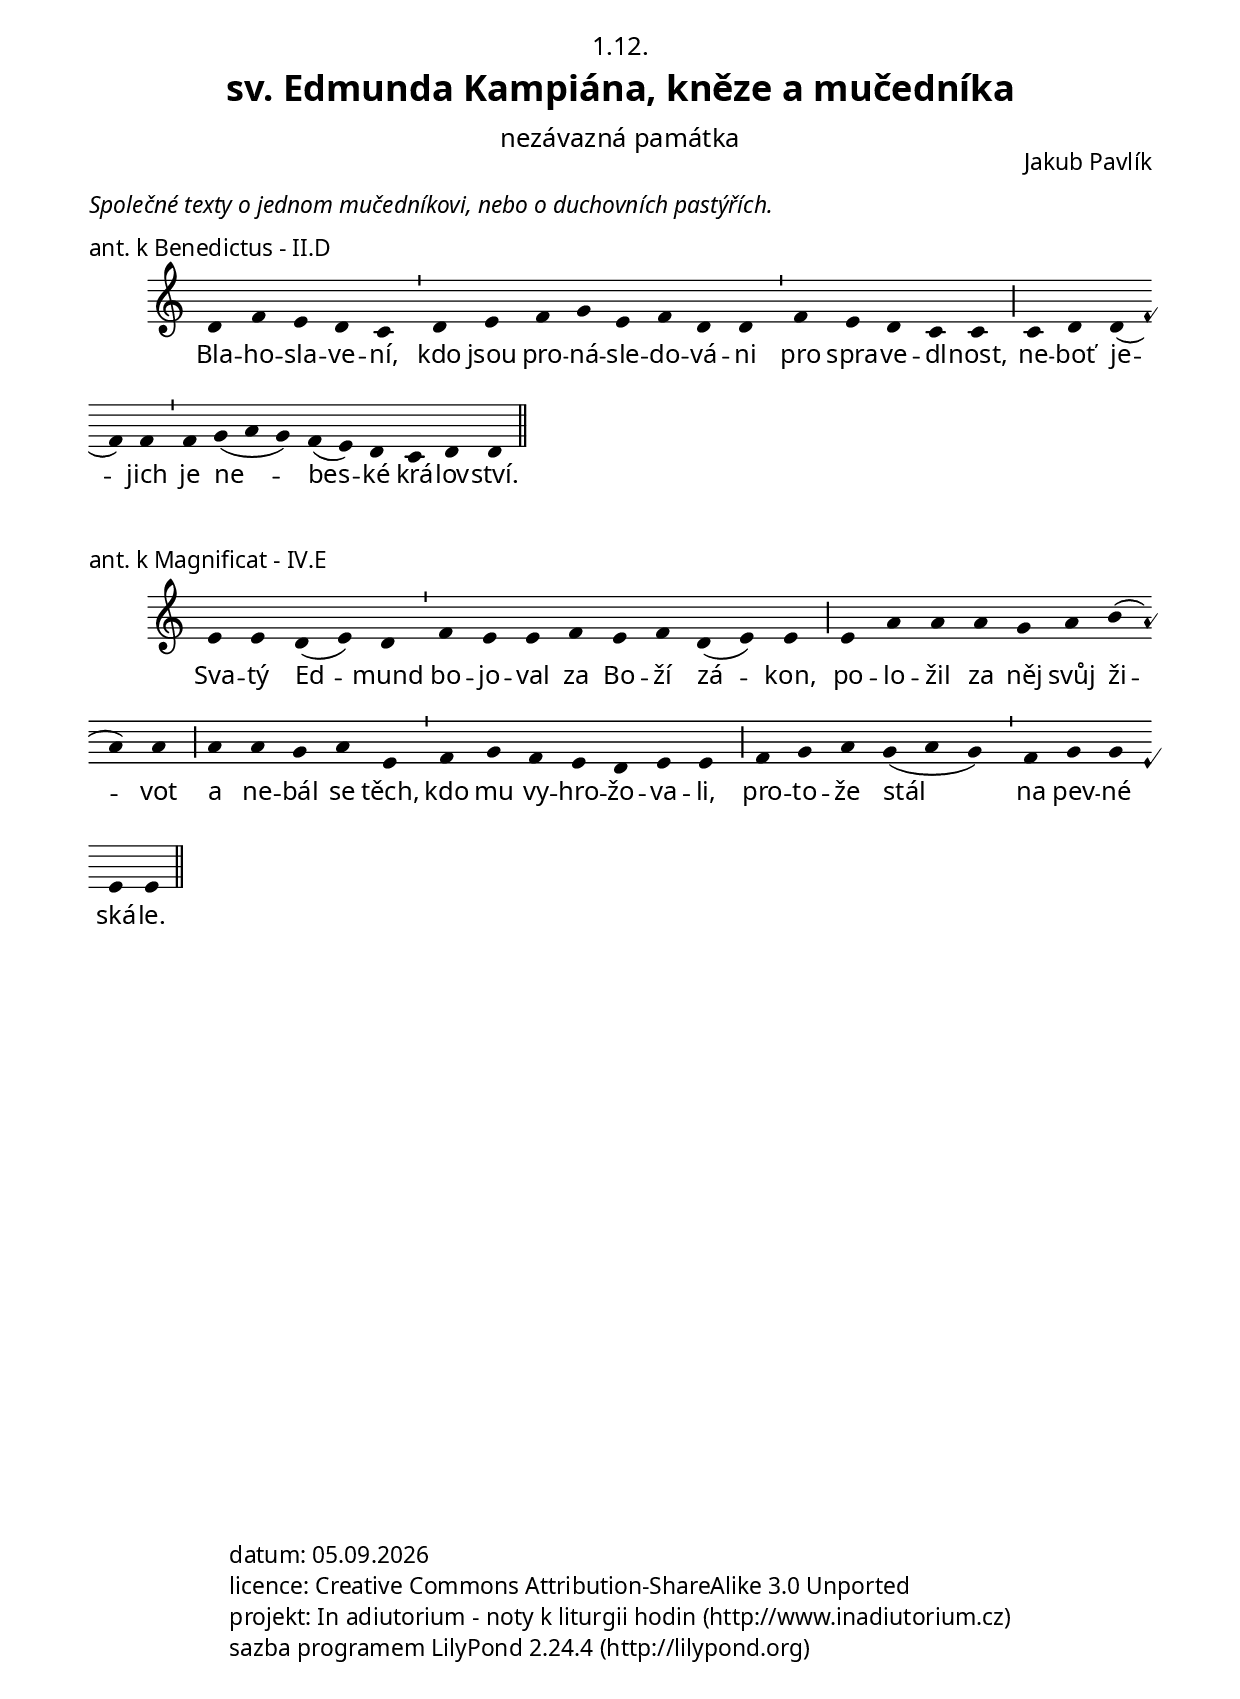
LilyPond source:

\version "2.17.5"

\include "../spolecne.ly"

\header {
  title = \markup\titleSvatek
            "sv. Edmunda Kampiána, kněze a mučedníka"
            "nezávazná památka"
            1.12.
  composer = "Jakub Pavlík"
}

\markup\communia #'(#:mucednik #:pastyr)

\score {
  \relative c' {
    \choralniRezim
    d4 f e d c \barMin d e f g e f d d \barMin
    f e d c c \barMaior
    c d d( f) f \barMin f g( a g) f( e) d c d d \barFinalis
  }
  \addlyrics {
    Bla -- ho -- sla -- ve -- ní,
    kdo jsou pro -- ná -- sle -- do -- vá -- ni
    pro spra -- ve -- dl -- nost,
    ne -- boť je -- jich je ne -- bes -- ké krá -- lov -- ství.
  }
  \header {
    quid = "ant. k Benedictus"
    modus = "II"
    differentia = "D"
    psalmus = ""
    fial = "commune/commune_vicemucedniku.ly#rch-aben"
    id = "aben"
    piece = \markup {\sestavTitulekBezZalmu}
  }
}

\score {
  \relative c' {
    \choralniRezim
    e4 e d( e) d \barMin f e e f e f d( e) e \barMaior
    e a a a g a b( a) a \barMaior
    a a g a e \barMin f g f e d e e \barMaior
    f g a g( a g) \barMin f g g e e \barFinalis
  }
  \addlyrics {
    Sva -- tý Ed -- mund bo -- jo -- val za Bo -- ží zá -- kon,
    po -- lo -- žil za něj svůj ži -- vot
    a ne -- bál se těch, kdo mu vy -- hro -- žo -- va -- li,
    pro -- to -- že stál na pev -- né ská -- le.
  }
  \header {
    quid = "ant. k Magnificat"
    modus = "IV"
    differentia = "E"
    psalmus = ""
    fial = "commune/commune_jedenmucednik.ly#1ne-amag1?vlozeno jmeno"
    id = "amag"
    piece = \markup {\sestavTitulekBezZalmu}
  }
}